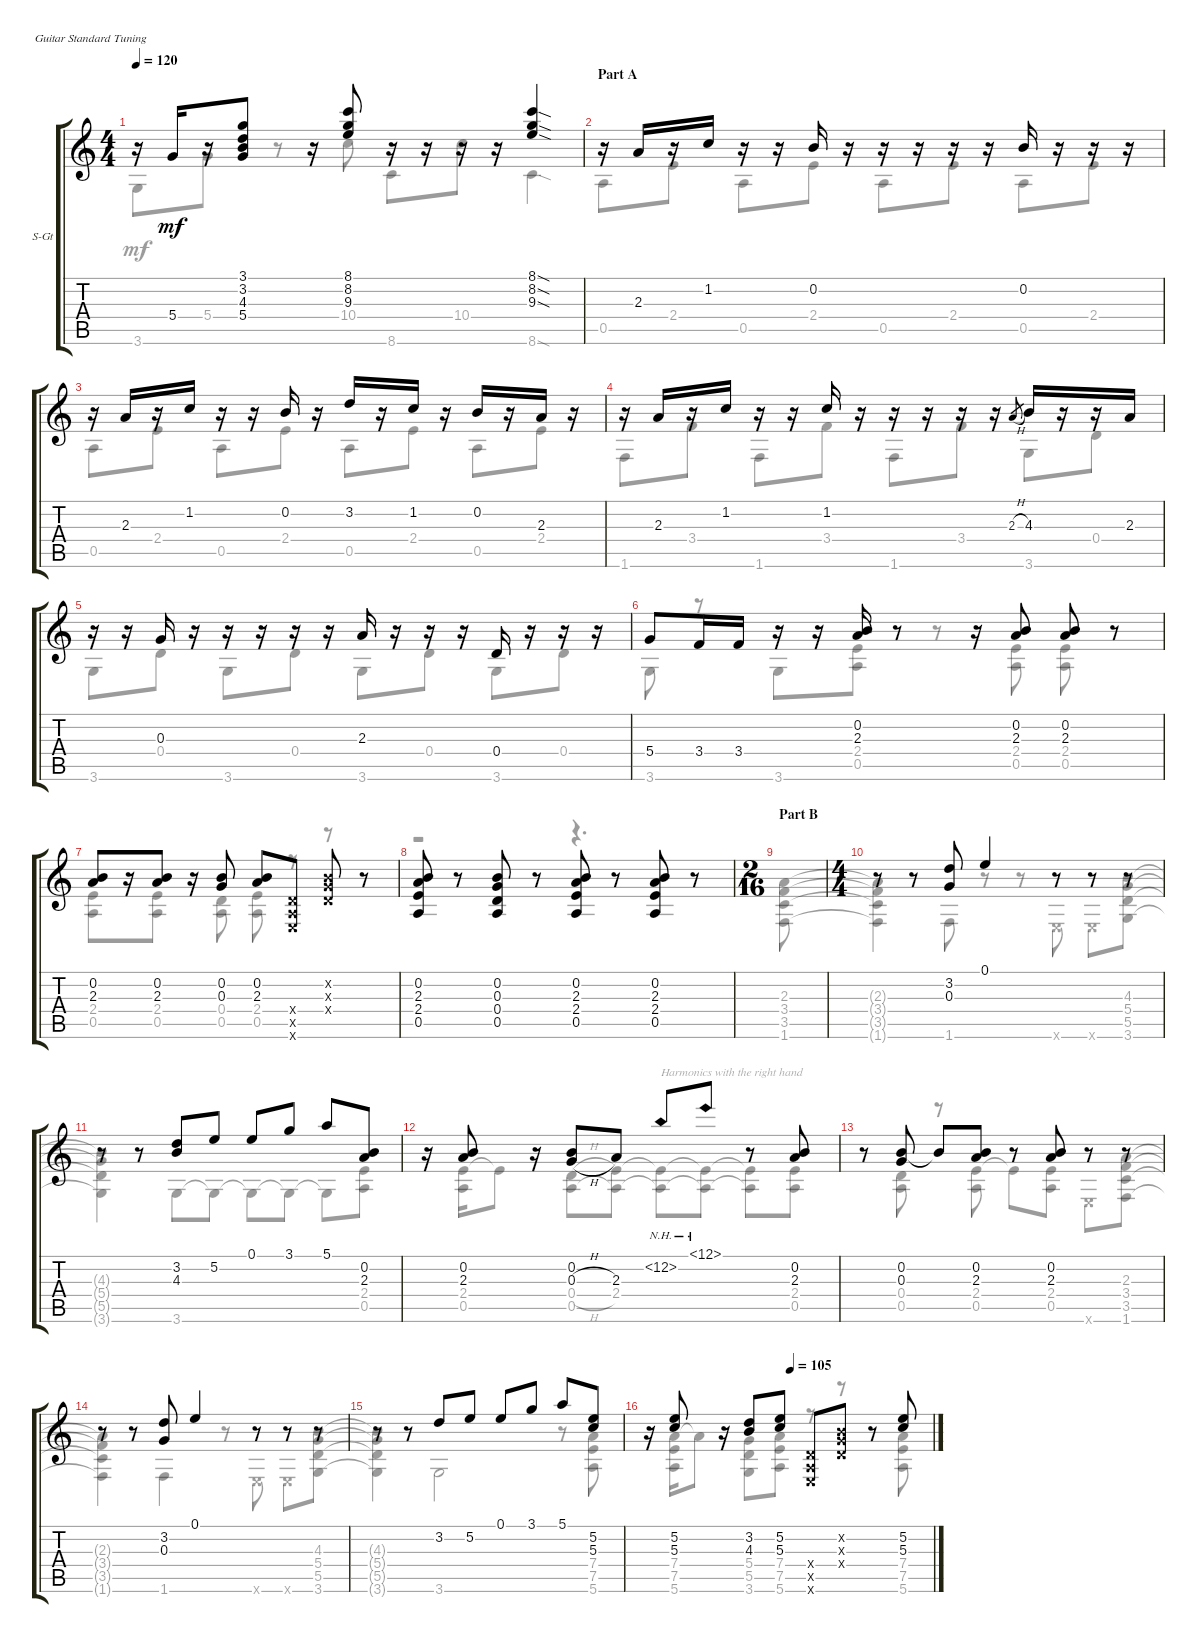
\defaultSystemsLayout 4
\bracketExtendMode groupsimilarinstruments
\firstSystemTrackNameOrientation horizontal
\otherSystemsTrackNameOrientation horizontal
\track ("Solo guitar (without capo)" "S-Gt") {instrument acousticguitarsteel}
\staff {score tabs}
\tuning (E4 B3 G3 D3 A2 E2)
\voice
\ts (4 4)
\tempo 120
\clef g2
\ks c
r.16{dy mf} 5.4.16 r.16 (5.4 3.1 3.2 4.3).8 r.16 (8.1 8.2 9.3).8 r.16 r.16 r.16 r.16 (9.3{sod} 8.2{sod} 8.1{sod}).4 |
\section ("" "Part A")
r.16 2.3.16 r.16 1.2.16 r.16 r.16 0.2.16 r.16 r.16 r.16 r.16 r.16 0.2.16 r.16 r.16 r.16 |
r.16 2.3.16 r.16 1.2.16 r.16 r.16 0.2.16 r.16 3.2.16 r.16 1.2.16 r.16 0.2.16 r.16 2.3.16 r.16 |
r.16 2.3.16 r.16 1.2.16 r.16 r.16 1.2.16 r.16 r.16 r.16 r.16 r.16 2.3{h}.8{gr} 4.3.16 r.16 r.16 2.3.16 |
r.16 r.16 0.3.16 r.16 r.16 r.16 r.16 r.16 2.3.16 r.16 r.16 r.16 0.4.16 r.16 r.16 r.16 |
5.4.8 3.4.16 3.4.16 r.16 r.16 (2.3 0.2).16 r.8 r.16 (0.2 2.3).8 (2.3 0.2).8 r.8 |
(2.3 0.2).8 r.16 (0.2 2.3).8 r.16 (0.3 0.2).8 (0.2 2.3).8 (0.4{x} 0.5{x} 0.6{x}).8 (0.3{x} 0.2{x} 0.4{x}).8 r.8 |
(0.2 2.3 2.4 0.5).8 r.8 (0.4 0.5 0.3 0.2).8 r.8 (0.2 2.3 2.4 0.5).8 r.8 (0.5 2.4 2.3 0.2).8 r.8 |
\ts (2 16)
\section ("" "Part B")
|
\ts (4 4)
r.8 r.8 (3.2 0.3).8 0.1.4 r.8 r.8 r.8 |
r.8 r.8 (3.2 4.3).8 5.2.8 0.1.8 3.1.8 5.1.8 (0.2 2.3).8 |
r.16 (2.3 0.2).8 r.16 (0.3{h} 0.2).8 2.3.8 12.2{nh}.8 12.1{nh}.8 r.8 (0.2 2.3).8 |
r.8 (0.2 0.3).8 0.2{t}.8 (2.3 0.2).8 r.8 (2.3 0.2).8 r.8 r.8 |
r.8 r.8 (3.2 0.3).8 0.1.4 r.8 r.8 r.8 |
r.8 r.8 3.2.8 5.2.8 0.1.8 3.1.8 5.1.8 (5.2 5.3).8 |
\tempo (105 0.5)
r.16 (5.3 5.2).8 r.16 (4.3 3.2).8 (5.3 5.2).8 (0.6{x} 0.5{x} 0.4{x}).8 (0.3{x} 0.2{x} 0.4{x}).8 r.8 (5.2 5.3).8
\voice
\clef g2
\ottava regular
\simile none
\ks c
3.6.8{dy mf} 5.4.8 r.8 10.4.8 8.6.8 10.4.8 8.6{sod}.4 |
0.5.8 2.4.8 0.5.8 2.4.8 0.5.8 2.4.8 0.5.8 2.4.8 |
0.5.8 2.4.8 0.5.8 2.4.8 0.5.8 2.4.8 0.5.8 2.4.8 |
1.6.8 3.4.8 1.6.8 3.4.8 1.6.8 3.4.8 3.6.8 0.4.8 |
3.6.8 0.4.8 3.6.8 0.4.8 3.6.8 0.4.8 3.6.8 0.4.8 |
3.6.8 r.8 3.6.8 (0.5 2.4).8 r.8 (0.5 2.4).8 (2.4 0.5).8 r.8 |
(2.4 0.5).8 r.16 (0.5 2.4).8 r.16 (0.4 0.5).8 (0.5 2.4).8 r.8 r.8 r.8 |
r.2 r.4{d} r.8 |
(2.3 3.4 3.5 1.6).8 |
(1.6{t} 3.5{t} 3.4{t} 2.3{t}).4 1.6.8 r.8 r.8 0.6{x}.8 0.6{x}.8 (4.3 5.4 5.5 3.6).8 |
(4.3{t} 5.4{t} 5.5{t} 3.6{t}).4 3.6.8 3.6{t}.8 3.6{t}.8 3.6{t}.8 3.6{t}.8 (0.5 2.4).8 |
r.16 (0.5 2.4).16 2.4{t}.8 (0.5 0.4{h}).8 (2.4 0.5{t}).8 (2.4{t} 0.5{t}).8{txt "Harmonics with the right hand"} (2.4{t} 0.5{t}).8 (2.4{t} 0.5{t}).8 (0.5 2.4).8 |
r.8 (0.5 0.4).8 r.8 (0.5 2.4).8 2.4{t}.8 (0.5 2.4).8 0.6{x}.8 (3.5 1.6 3.4 2.3).8 |
(1.6{t} 3.5{t} 3.4{t} 2.3{t}).4 1.6.4 r.8 0.6{x}.8 0.6{x}.8 (4.3 5.4 5.5 3.6).8 |
(4.3{t} 5.4{t} 5.5{t} 3.6{t}).4 3.6.2 r.8 (7.4 7.5 5.6).8 |
r.16 (7.5 7.4 5.6).16 7.4{t}.8 (5.5 5.4 3.6).8 (7.5 7.4 5.6).8 r.8 r.8 r.8 (7.5 7.4 5.6).8
